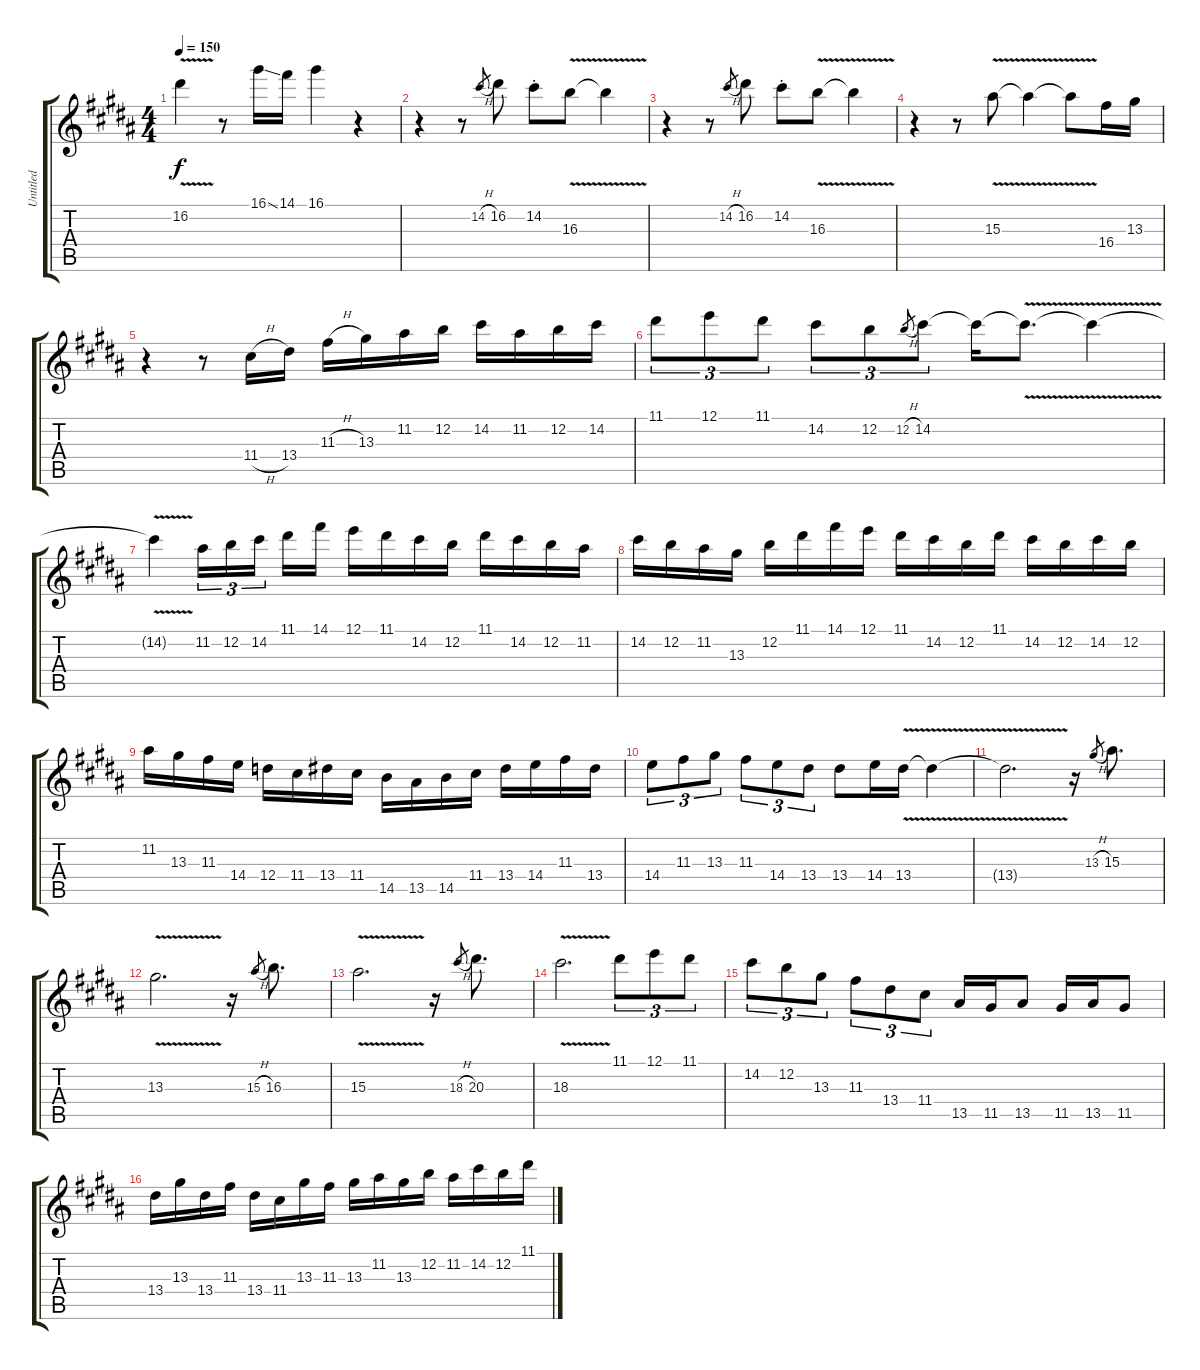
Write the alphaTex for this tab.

\track ("Untitled" "Untitled") {instrument overdrivenguitar}
\staff {score tabs}
\tuning (E4 B3 G3 D3 A2 E2) {hide}
\ts (4 4)
\tempo 150
\clef g2
\ks g#minor
16.2{v t}.4{dy f} r.8 16.1{ss}.16 14.1.16 16.1.4 r.4 |
r.4 r.8 14.2{h}.8{gr} 16.2.8 14.2{st}.8 16.3{v}.8 16.3{v t}.4 |
\ks b
r.4 r.8 14.2{h}.8{gr} 16.2.8 14.2{st}.8 16.3{v}.8 16.3{v t}.4 |
\ks g#minor
r.4 r.8 15.3{v}.8 15.3{v t}.4 15.3{v t}.8 16.4.16 13.3.16 |
r.4 r.8 11.4{h}.16 13.4.16 11.3{h}.16 13.3.16 11.2.16 12.2.16 14.2.16 11.2.16 12.2.16 14.2.16 |
\ks b
11.1.8{tu (3 2)} 12.1.8{tu (3 2)} 11.1.8{tu (3 2)} 14.2.8{tu (3 2)} 12.2.8{tu (3 2)} 12.2{h}.8{gr} 14.2.8{tu (3 2)} 14.2{t}.16 14.2{v t}.8{d} 14.2{v t}.4 |
\ks g#minor
14.2{v t}.4 11.2.16{tu (3 2)} 12.2.16{tu (3 2)} 14.2.16{tu (3 2) beam splitsecondary} 11.1.16 14.1.16 12.1.16 11.1.16 14.2.16 12.2.16 11.1.16 14.2.16 12.2.16 11.2.16 |
\ks b
14.2.16 12.2.16 11.2.16 13.3.16 12.2.16 11.1.16 14.1.16 12.1.16 11.1.16 14.2.16 12.2.16 11.1.16 14.2.16 12.2.16 14.2.16 12.2.16 |
\ks g#minor
11.2.16 13.3.16 11.3.16 14.4.16 12.4.16 11.4.16 13.4.16 11.4.16 14.5.16 13.5.16 14.5.16 11.4.16 13.4.16 14.4.16 11.3.16 13.4.16 |
\ks b
14.4.8{tu (3 2)} 11.3.8{tu (3 2)} 13.3.8{tu (3 2)} 11.3.8{tu (3 2)} 14.4.8{tu (3 2)} 13.4.8{tu (3 2)} 13.4.8 14.4.16 13.4{v}.16 13.4{v t}.4 |
\ks g#minor
13.4{v t}.2{d} r.16 13.3{h}.8{gr} 15.3.8{d} |
13.3{v}.2{d} r.16 15.3{h}.8{gr} 16.3.8{d} |
15.3{v}.2{d} r.16 18.3{h}.8{gr} 20.3.8{d} |
\ks b
18.3{v}.2{d} 11.1.8{tu (3 2)} 12.1.8{tu (3 2)} 11.1.8{tu (3 2)} |
\ks g#minor
14.2.8{tu (3 2)} 12.2.8{tu (3 2)} 13.3.8{tu (3 2)} 11.3.8{tu (3 2)} 13.4.8{tu (3 2)} 11.4.8{tu (3 2)} 13.5.16 11.5.16 13.5.8 11.5.16 13.5.16 11.5.8 |
13.4.16 13.3.16 13.4.16 11.3.16 13.4.16 11.4.16 13.3.16 11.3.16 13.3.16 11.2.16 13.3.16 12.2.16 11.2.16 14.2.16 12.2.16 11.1.16
